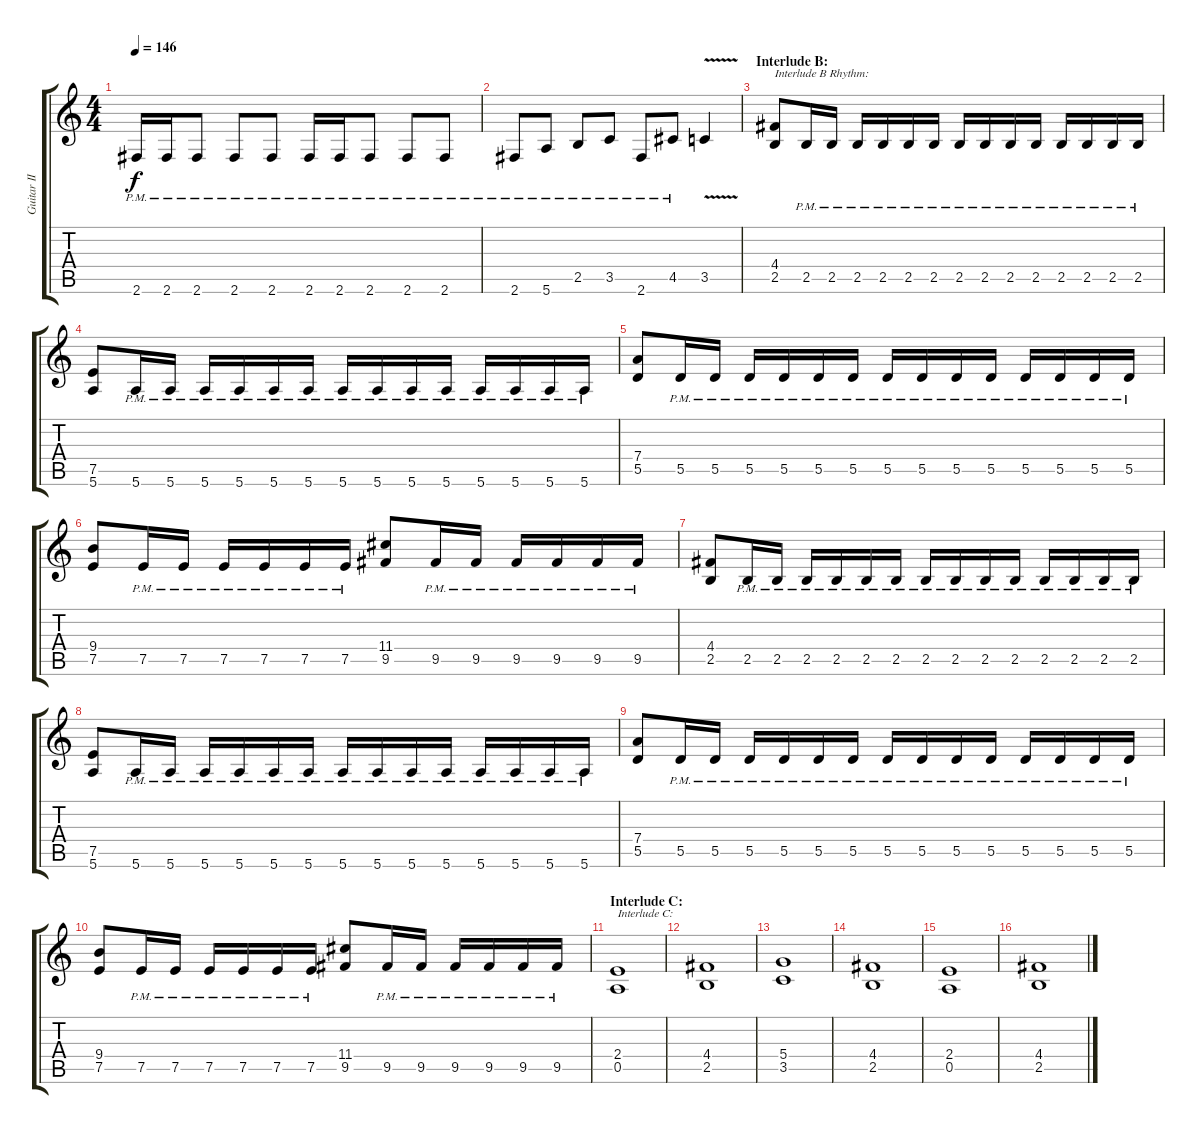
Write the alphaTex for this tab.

\track ("Guitar II" "Guitar II") {instrument distortionguitar}
\staff {score tabs}
\tuning (E4 B3 G3 D3 A2 E2) {hide}
\ts (4 4)
\tempo 146
\clef g2
\ks c
2.6{pm}.16{dy f} 2.6{pm}.16 2.6{pm}.8 2.6{pm}.8 2.6{pm}.8 2.6{pm}.16 2.6{pm}.16 2.6{pm}.8 2.6{pm}.8 2.6{pm}.8 |
2.6{pm}.8 5.6{pm}.8 2.5{pm}.8 3.5{pm}.8 2.6{pm}.8 4.5{pm}.8 3.5{v}.4 |
\section ("" "Interlude B:")
(4.4 2.5).8{txt "Interlude B Rhythm:"} 2.5{pm}.16 2.5{pm}.16 2.5{pm}.16 2.5{pm}.16 2.5{pm}.16 2.5{pm}.16 2.5{pm}.16 2.5{pm}.16 2.5{pm}.16 2.5{pm}.16 2.5{pm}.16 2.5{pm}.16 2.5{pm}.16 2.5{pm}.16 |
(7.5 5.6).8 5.6{pm}.16 5.6{pm}.16 5.6{pm}.16 5.6{pm}.16 5.6{pm}.16 5.6{pm}.16 5.6{pm}.16 5.6{pm}.16 5.6{pm}.16 5.6{pm}.16 5.6{pm}.16 5.6{pm}.16 5.6{pm}.16 5.6{pm}.16 |
(7.4 5.5).8 5.5{pm}.16 5.5{pm}.16 5.5{pm}.16 5.5{pm}.16 5.5{pm}.16 5.5{pm}.16 5.5{pm}.16 5.5{pm}.16 5.5{pm}.16 5.5{pm}.16 5.5{pm}.16 5.5{pm}.16 5.5{pm}.16 5.5{pm}.16 |
(9.4 7.5).8 7.5{pm}.16 7.5{pm}.16 7.5{pm}.16 7.5{pm}.16 7.5{pm}.16 7.5{pm}.16 (11.4 9.5).8 9.5{pm}.16 9.5{pm}.16 9.5{pm}.16 9.5{pm}.16 9.5{pm}.16 9.5{pm}.16 |
(4.4 2.5).8 2.5{pm}.16 2.5{pm}.16 2.5{pm}.16 2.5{pm}.16 2.5{pm}.16 2.5{pm}.16 2.5{pm}.16 2.5{pm}.16 2.5{pm}.16 2.5{pm}.16 2.5{pm}.16 2.5{pm}.16 2.5{pm}.16 2.5{pm}.16 |
(7.5 5.6).8 5.6{pm}.16 5.6{pm}.16 5.6{pm}.16 5.6{pm}.16 5.6{pm}.16 5.6{pm}.16 5.6{pm}.16 5.6{pm}.16 5.6{pm}.16 5.6{pm}.16 5.6{pm}.16 5.6{pm}.16 5.6{pm}.16 5.6{pm}.16 |
(7.4 5.5).8 5.5{pm}.16 5.5{pm}.16 5.5{pm}.16 5.5{pm}.16 5.5{pm}.16 5.5{pm}.16 5.5{pm}.16 5.5{pm}.16 5.5{pm}.16 5.5{pm}.16 5.5{pm}.16 5.5{pm}.16 5.5{pm}.16 5.5{pm}.16 |
(9.4 7.5).8 7.5{pm}.16 7.5{pm}.16 7.5{pm}.16 7.5{pm}.16 7.5{pm}.16 7.5{pm}.16 (11.4 9.5).8 9.5{pm}.16 9.5{pm}.16 9.5{pm}.16 9.5{pm}.16 9.5{pm}.16 9.5{pm}.16 |
\section ("" "Interlude C:")
(2.4 0.5).1{txt "Interlude C:"} |
(4.4 2.5).1 |
(5.4 3.5).1 |
(4.4 2.5).1 |
(2.4 0.5).1 |
(4.4 2.5).1
